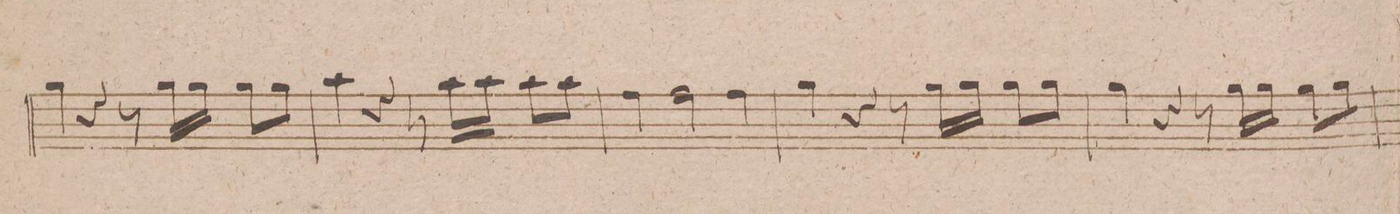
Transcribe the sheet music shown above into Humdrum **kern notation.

**kern	**dynam
*I"Flauto 2do	*
*clefG2	*
*k[f#c#g#d#]	*
*met(c)	*
*M4/4	*
4gg#\	.
4r	.
8r	.
16gg#\LL	.
16gg#\JJ	.
8gg#\L	.
8gg#\J	.
=16	=16
4aa\	.
4r	.
8r	.
16aa\LL	.
16aa\JJ	.
8aa\L	.
8aa\J	.
=17	=17
4ff#\	.
2ff#\	.
4ff#\	.
=18	=18
4gg#\	.
4r	.
8r	.
16gg#\LL	.
16gg#\JJ	.
8gg#\L	.
8gg#\J	.
=19	=19
4gg#\	.
4r	.
8r	.
16gg#\LL	.
16gg#\JJ	.
8gg#\L	.
8gg#\J	.
=20	=20
*-	*-
